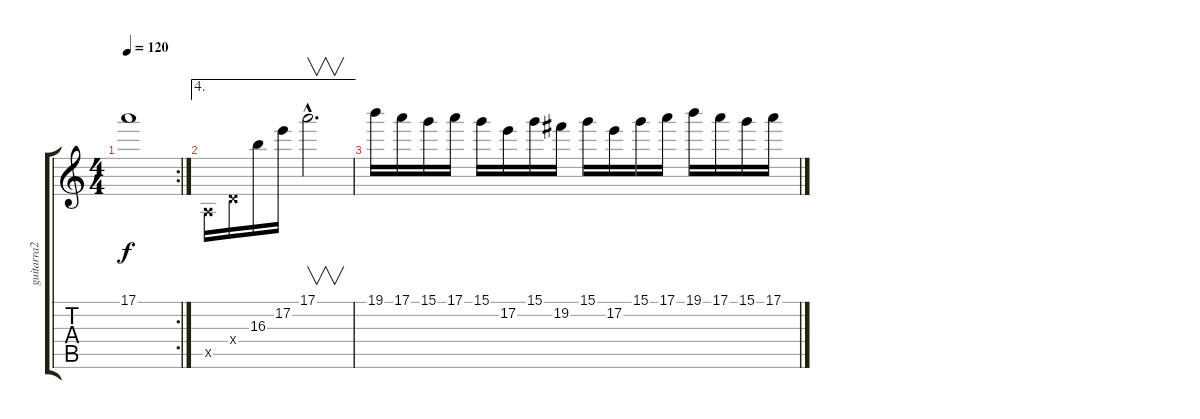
\track ("guitarra2" "guitarra2") {instrument overdrivenguitar}
\staff {score tabs}
\tuning (E4 B3 G3 D3 A2 E2) {hide}
\rc 2
\ts (4 4)
\tempo 120
\clef g2
\ks c
17.1{t}.1{dy f} |
\ae 4
0.5{x}.16 0.4{x}.16 16.3.16 17.2.16 17.1{hac}.2{v d} |
19.1.16 17.1.16 15.1.16 17.1.16 15.1.16 17.2.16 15.1.16 19.2.16 15.1.16 17.2.16 15.1.16 17.1.16 19.1.16 17.1.16 15.1.16 17.1.16
